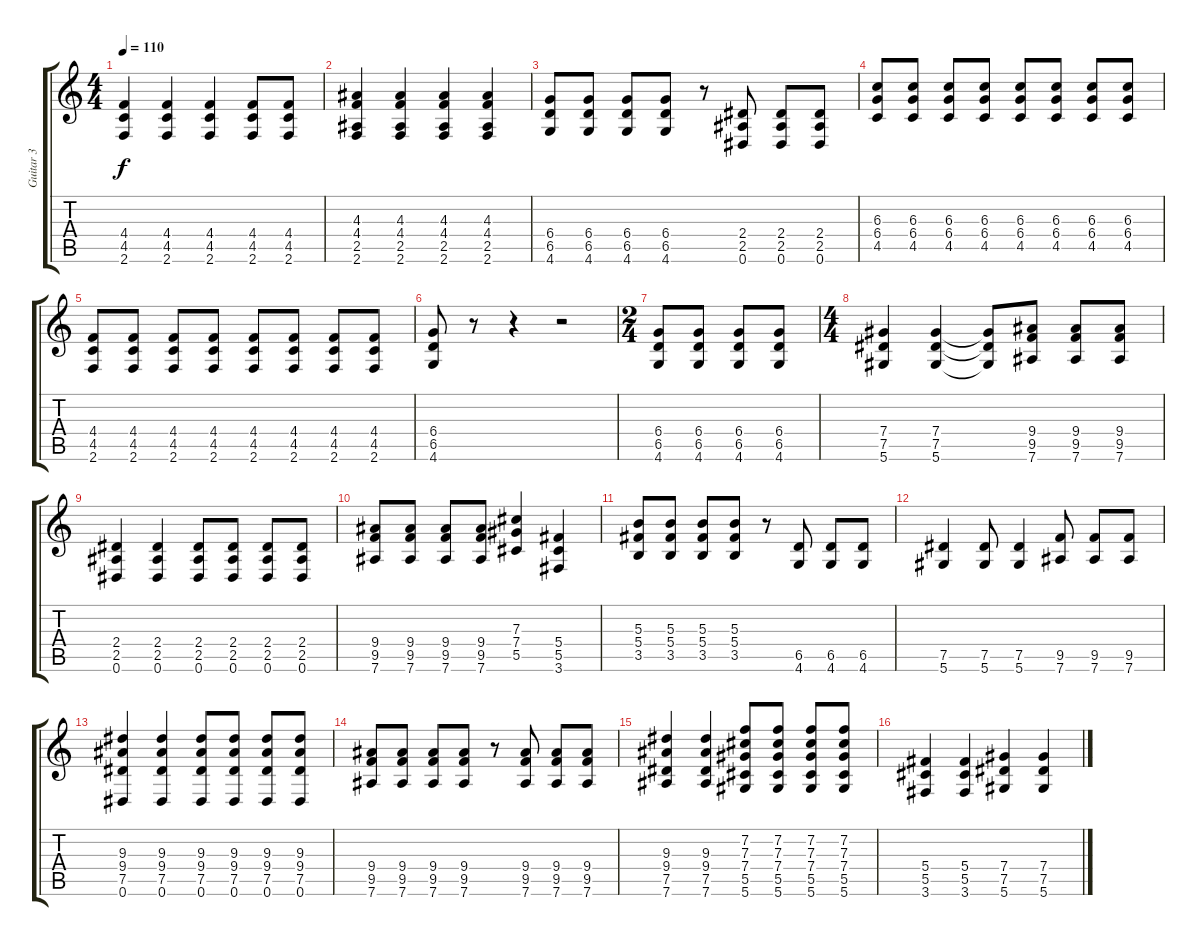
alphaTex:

\track ("Guitar 3" "Guitar 3") {instrument distortionguitar}
\staff {score tabs}
\tuning (Eb4 Bb3 Gb3 Db3 Ab2 Eb2) {hide}
\ts (4 4)
\tempo 110
\clef g2
\ks c
(4.4 4.5 2.6).4{dy f} (4.4 4.5 2.6).4 (4.4 4.5 2.6).4 (4.4 4.5 2.6).8 (4.4 4.5 2.6).8 |
(4.3 4.4 2.5 2.6).4 (4.3 4.4 2.5 2.6).4 (4.3 4.4 2.5 2.6).4 (4.3 4.4 2.5 2.6).4 |
(6.4 6.5 4.6).8 (6.4 6.5 4.6).8 (6.4 6.5 4.6).8 (6.4 6.5 4.6).8 r.8 (2.4 2.5 0.6).8 (2.4 2.5 0.6).8 (2.4 2.5 0.6).8 |
(6.3 6.4 4.5).8 (6.3 6.4 4.5).8 (6.3 6.4 4.5).8 (6.3 6.4 4.5).8 (6.3 6.4 4.5).8 (6.3 6.4 4.5).8 (6.3 6.4 4.5).8 (6.3 6.4 4.5).8 |
(4.4 4.5 2.6).8 (4.4 4.5 2.6).8 (4.4 4.5 2.6).8 (4.4 4.5 2.6).8 (4.4 4.5 2.6).8 (4.4 4.5 2.6).8 (4.4 4.5 2.6).8 (4.4 4.5 2.6).8 |
(6.4 6.5 4.6).8 r.8 r.4 r.2 |
\ts (2 4)
(6.4 6.5 4.6).8 (6.4 6.5 4.6).8 (6.4 6.5 4.6).8 (6.4 6.5 4.6).8 |
\ts (4 4)
(7.4 7.5 5.6).4 (7.4 7.5 5.6).4 (7.4{t} 7.5{t} 5.6{t}).8 (9.4 9.5 7.6).8 (9.4 9.5 7.6).8 (9.4 9.5 7.6).8 |
(2.4 2.5 0.6).4 (2.4 2.5 0.6).4 (2.4 2.5 0.6).8 (2.4 2.5 0.6).8 (2.4 2.5 0.6).8 (2.4 2.5 0.6).8 |
(9.4 9.5 7.6).8 (9.4 9.5 7.6).8 (9.4 9.5 7.6).8 (9.4 9.5 7.6).8 (7.3 7.4 5.5).4 (5.4 5.5 3.6).4 |
(5.3 5.4 3.5).8 (5.3 5.4 3.5).8 (5.3 5.4 3.5).8 (5.3 5.4 3.5).8 r.8 (6.5 4.6).8 (6.5 4.6).8 (6.5 4.6).8 |
(7.5 5.6).4 (7.5 5.6).8 (7.5 5.6).4 (9.5 7.6).8 (9.5 7.6).8 (9.5 7.6).8 |
(9.3 9.4 7.5 0.6).4 (9.3 9.4 7.5 0.6).4 (9.3 9.4 7.5 0.6).8 (9.3 9.4 7.5 0.6).8 (9.3 9.4 7.5 0.6).8 (9.3 9.4 7.5 0.6).8 |
(9.4 9.5 7.6).8 (9.4 9.5 7.6).8 (9.4 9.5 7.6).8 (9.4 9.5 7.6).8 r.8 (9.4 9.5 7.6).8 (9.4 9.5 7.6).8 (9.4 9.5 7.6).8 |
(9.3 9.4 7.5 7.6).4 (9.3 9.4 7.5 7.6).4 (7.2 7.3 7.4 5.5 5.6).8 (7.2 7.3 7.4 5.5 5.6).8 (7.2 7.3 7.4 5.5 5.6).8 (7.2 7.3 7.4 5.5 5.6).8 |
(5.4 5.5 3.6).4 (5.4 5.5 3.6).4 (7.4 7.5 5.6).4 (7.4 7.5 5.6).4
